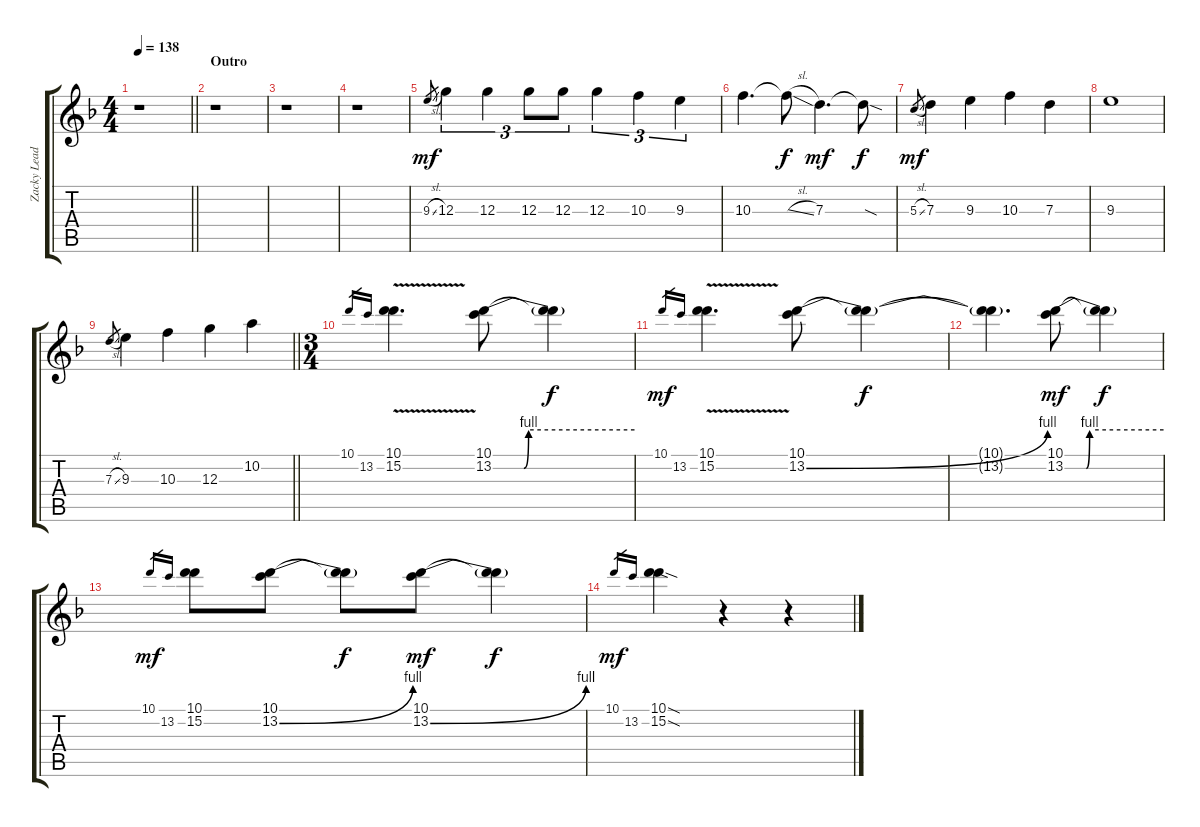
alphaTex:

\track ("Zacky Lead" "Zacky Lead") {instrument overdrivenguitar}
\staff {score tabs}
\tuning (E4 B3 G3 D3 A2 D2) {hide}
\ts (4 4)
\tempo 138
\clef g2
\barLineRight lightlight
\ks f
r.1{dy f} |
\section ("" "Outro")
r.1 |
r.1 |
r.1 |
9.3{sl}.8{gr dy mf} 12.3.4{tu (3 2)} 12.3.4{tu (3 2)} 12.3.8{tu (3 2)} 12.3.8{tu (3 2)} 12.3.4{tu (3 2)} 10.3.4{tu (3 2)} 9.3.4{tu (3 2)} |
10.3.4{d} 10.3{sl t}.8{dy f} 7.3.4{d dy mf} 7.3{sod t}.8{dy f} |
5.3{sl}.8{gr dy mf} 7.3.4 9.3.4 10.3.4 7.3.4 |
9.3.1 |
\barLineRight lightlight
7.3{sl}.8{gr} 9.3.4 10.3.4 12.3.4 10.2.4 |
\ts (3 4)
10.1.16{gr} 13.2.16{gr} (10.1 15.2{v}).4{d} (10.1 13.2{be (custom 0 0 13 0 15 4 60 4)}).8 (10.1{t} 13.2{t}).4{dy f} |
10.1.16{gr dy mf} 13.2.16{gr} (10.1 15.2{v}).4{d} (10.1 13.2{be (bend 0 0 60 4)}).8 (10.1{t} 13.2{t}).4{dy f} |
(10.1{t} 13.2{t}).4{d} (10.1 13.2{be (custom 0 0 13 0 15 4 60 4)}).8{dy mf} (10.1{t} 13.2{t}).4{dy f} |
10.1.16{gr dy mf} 13.2.16{gr} (10.1 15.2).8 (10.1 13.2{be (bend 0 0 60 4)}).8 (10.1{t} 13.2{t}).8{dy f} (10.1 13.2{be (bend 0 0 60 4)}).8{dy mf} (10.1{t} 13.2{t}).4{dy f} |
10.1.16{gr dy mf} 13.2.16{gr} (10.1{sod} 15.2{sod}).4 r.4 r.4
